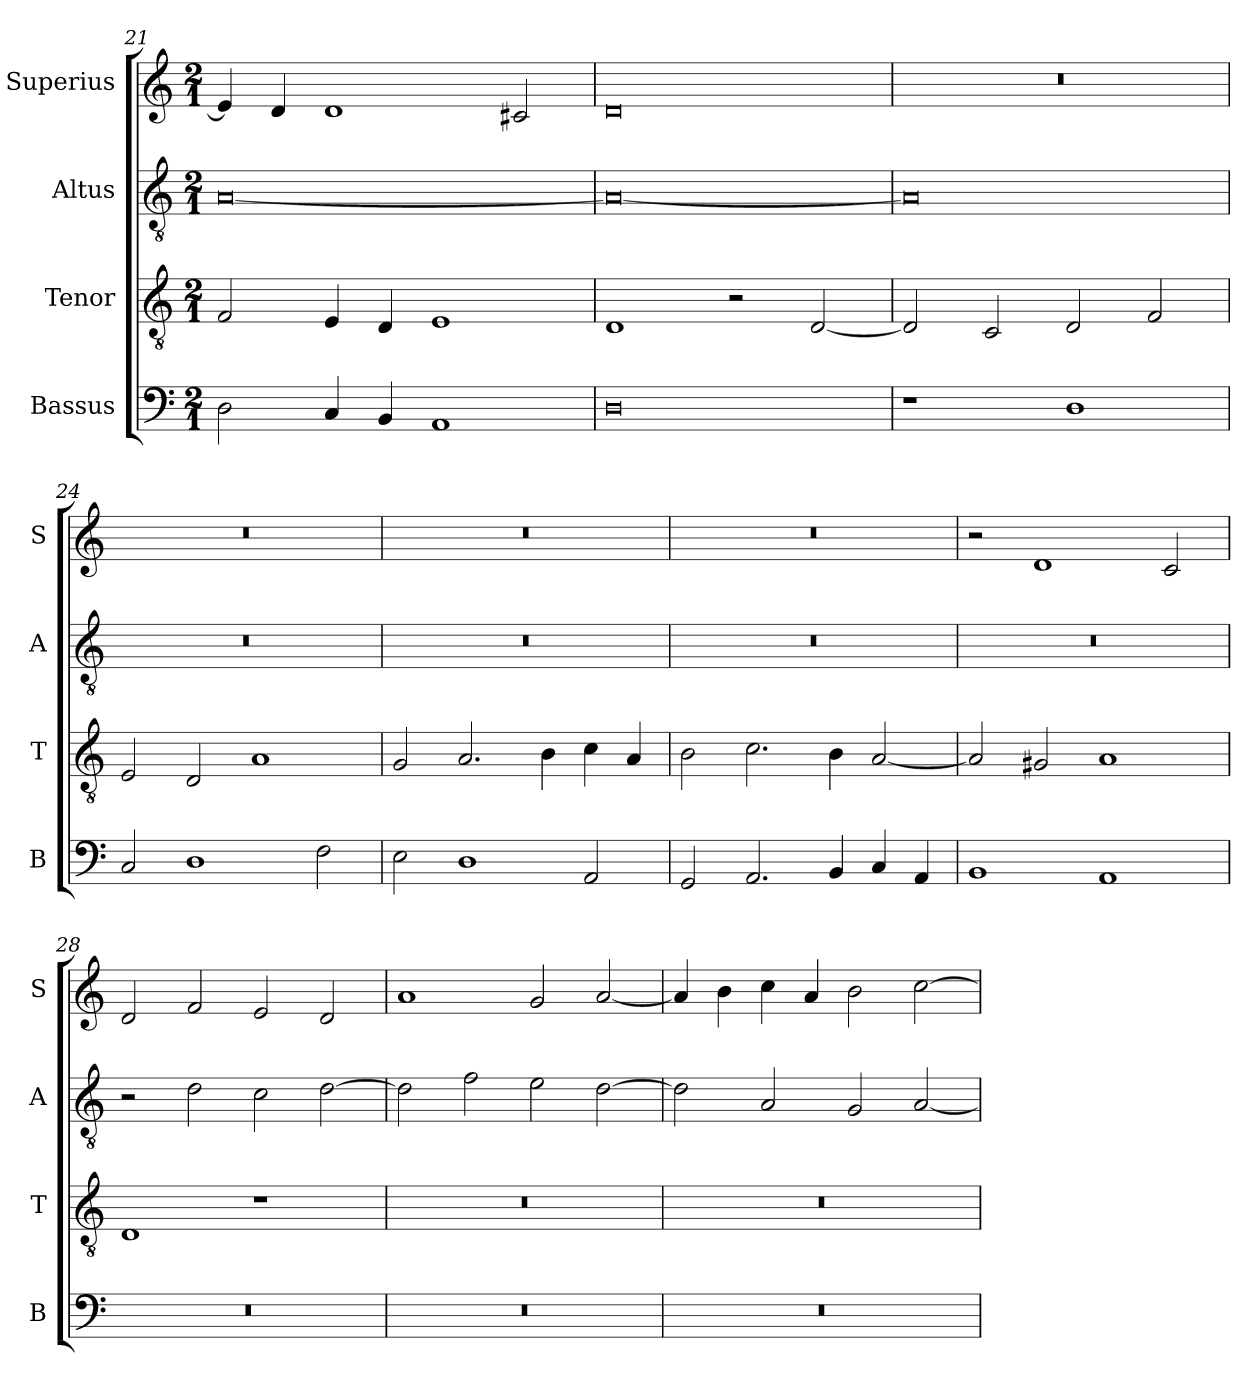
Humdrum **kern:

**kern	**kern	**kern	**kern
*part4	*part3	*part2	*part1
*staff4	*staff3	*staff2	*staff1
*I"Bassus	*I"Tenor	*I"Altus	*I"Superius
*I'B	*I'T	*I'A	*I'S
*clefF4	*clefGv2	*clefGv2	*clefG2
*k[]	*k[]	*k[]	*k[]
*C:	*C:	*C:	*C:
*M2/1	*M2/1	*M2/1	*M2/1
=21	=21	=21	=21
2D	2F	[0A	4e]
.	.	.	4d
4C	4E	.	1d
4BB	4D	.	.
1AA	1E	.	.
.	.	.	2c#X
=22	=22	=22	=22
0D	1D	0A_	0d
.	2r	.	.
.	[2D	.	.
=23	=23	=23	=23
1r	2D]	0A]	0r
.	2C	.	.
1D	2D	.	.
.	2F	.	.
=24	=24	=24	=24
2C	2E	0r	0r
1D	2D	.	.
.	1A	.	.
2F	.	.	.
=25	=25	=25	=25
2E	2G	0r	0r
1D	2.A	.	.
.	4B	.	.
2AA	4c	.	.
.	4A	.	.
=26	=26	=26	=26
2GG	2B	0r	0r
2.AA	2.c	.	.
4BB	4B	.	.
4C	[2A	.	.
4AA	.	.	.
=27	=27	=27	=27
1BB	2A]	0r	2r
.	2G#X	.	1d
1AA	1A	.	.
.	.	.	2c
=28	=28	=28	=28
0r	1D	2r	2d
.	.	2d	2f
.	1r	2c	2e
.	.	[2d	2d
=29	=29	=29	=29
0r	0r	2d]	1a
.	.	2f	.
.	.	2e	2g
.	.	[2d	[2a
=30	=30	=30	=30
0r	0r	2d]	4a]
.	.	.	4b
.	.	2A	4cc
.	.	.	4a
.	.	2G	2b
.	.	[2A	[2cc
=	=	=	=
*-	*-	*-	*-
